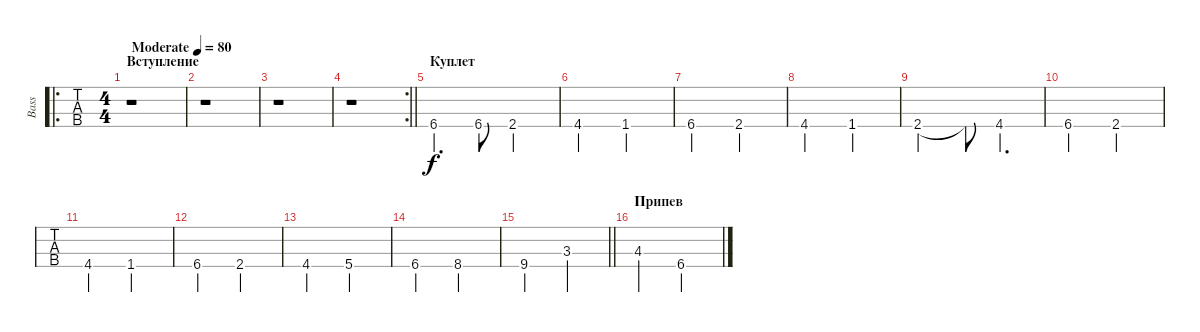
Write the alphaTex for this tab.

\track ("Bass" "Bass") {instrument electricbassfinger}
\staff {tabs}
\tuning (G2 D2 A1 D1) {hide}
\ro
\ts (4 4)
\section ("" "Вступление")
\tempo (80 "Moderate")
\clef f4
\ks c
r.1{dy f instrument electricbassfinger} |
r.1 |
r.1 |
\rc 2
\barLineRight lightlight
r.1 |
\section ("" "Куплет")
6.4.4{d} 6.4.8 2.4.2 |
4.4.2 1.4.2 |
6.4.2 2.4.2 |
4.4.2 1.4.2 |
2.4.2 2.4{t}.8 4.4.4{d} |
6.4.2 2.4.2 |
4.4.2 1.4.2 |
6.4.2 2.4.2 |
4.4.2 5.4.2 |
6.4.2 8.4.2 |
\barLineRight lightlight
9.4.2 3.3.2 |
\section ("" "Припев")
4.3.2 6.4.2
